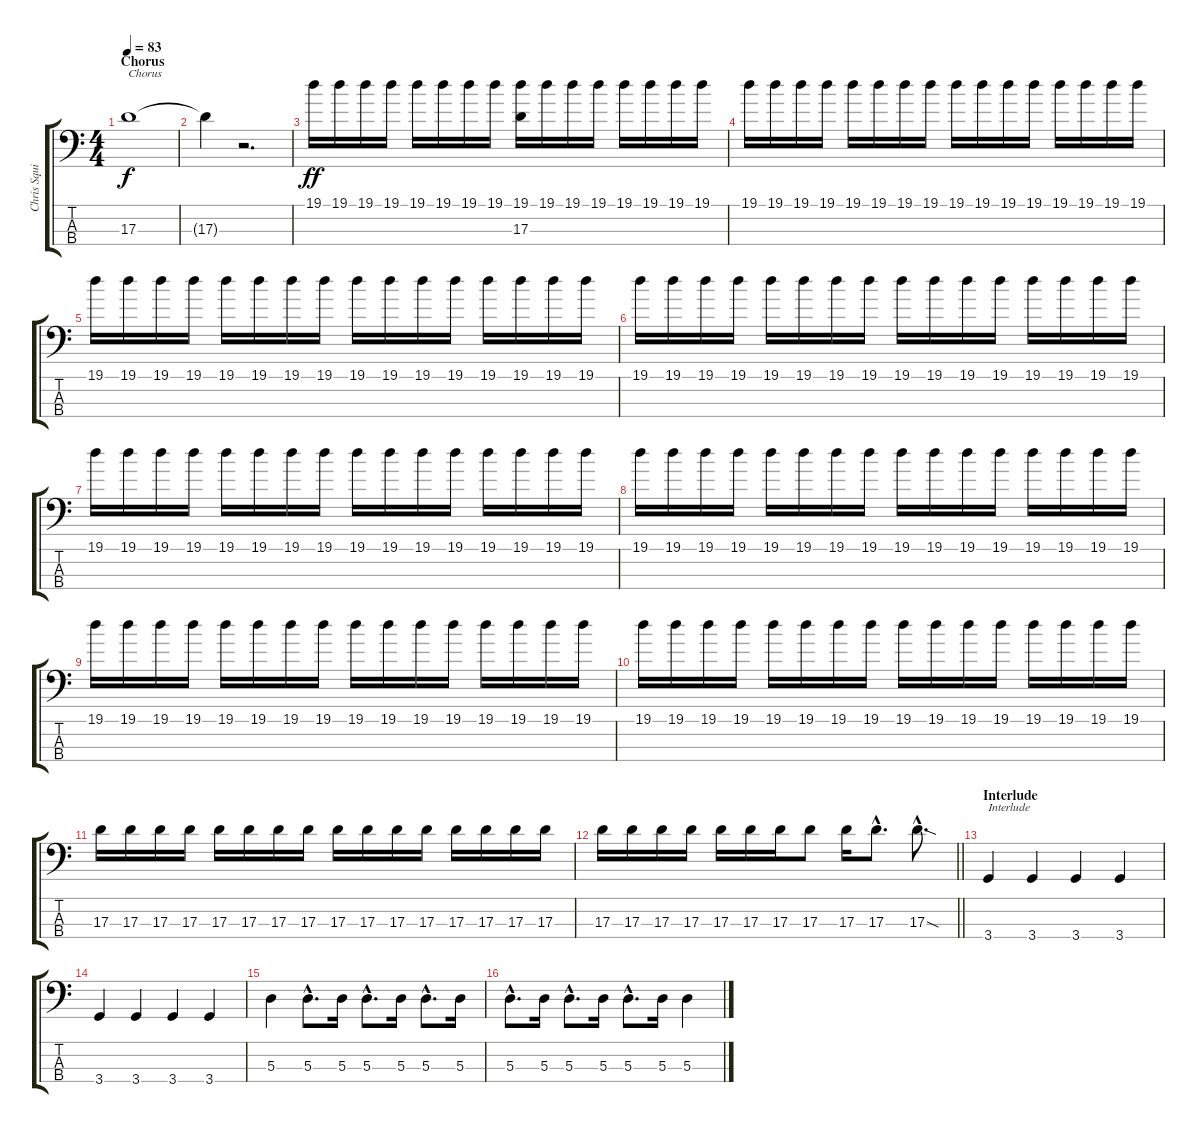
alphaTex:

\track ("Chris Squire" "Chris Squi") {instrument fretlessbass}
\staff {score tabs}
\tuning (G2 D2 A1 E1) {hide}
\ts (4 4)
\section ("" "Chorus")
\tempo 83
\clef f4
\ks c
17.3.1{txt "Chorus" dy f} |
17.3{t}.4 r.2{d} |
19.1.16{dy ff} 19.1.16 19.1.16 19.1.16 19.1.16 19.1.16 19.1.16 19.1.16 (19.1 17.3).16 19.1.16 19.1.16 19.1.16 19.1.16 19.1.16 19.1.16 19.1.16 |
19.1.16 19.1.16 19.1.16 19.1.16 19.1.16 19.1.16 19.1.16 19.1.16 19.1.16 19.1.16 19.1.16 19.1.16 19.1.16 19.1.16 19.1.16 19.1.16 |
19.1.16 19.1.16 19.1.16 19.1.16 19.1.16 19.1.16 19.1.16 19.1.16 19.1.16 19.1.16 19.1.16 19.1.16 19.1.16 19.1.16 19.1.16 19.1.16 |
19.1.16 19.1.16 19.1.16 19.1.16 19.1.16 19.1.16 19.1.16 19.1.16 19.1.16 19.1.16 19.1.16 19.1.16 19.1.16 19.1.16 19.1.16 19.1.16 |
19.1.16 19.1.16 19.1.16 19.1.16 19.1.16 19.1.16 19.1.16 19.1.16 19.1.16 19.1.16 19.1.16 19.1.16 19.1.16 19.1.16 19.1.16 19.1.16 |
19.1.16 19.1.16 19.1.16 19.1.16 19.1.16 19.1.16 19.1.16 19.1.16 19.1.16 19.1.16 19.1.16 19.1.16 19.1.16 19.1.16 19.1.16 19.1.16 |
19.1.16 19.1.16 19.1.16 19.1.16 19.1.16 19.1.16 19.1.16 19.1.16 19.1.16 19.1.16 19.1.16 19.1.16 19.1.16 19.1.16 19.1.16 19.1.16 |
19.1.16 19.1.16 19.1.16 19.1.16 19.1.16 19.1.16 19.1.16 19.1.16 19.1.16 19.1.16 19.1.16 19.1.16 19.1.16 19.1.16 19.1.16 19.1.16 |
17.3.16 17.3.16 17.3.16 17.3.16 17.3.16 17.3.16 17.3.16 17.3.16 17.3.16 17.3.16 17.3.16 17.3.16 17.3.16 17.3.16 17.3.16 17.3.16 |
\barLineRight lightlight
17.3.16 17.3.16 17.3.16 17.3.16 17.3.16 17.3.16 17.3.16 17.3.8 17.3.16 17.3{hac}.8{d} 17.3{sod hac}.8{d} |
\section ("" "Interlude")
3.4.4{txt "Interlude"} 3.4.4 3.4.4 3.4.4 |
3.4.4 3.4.4 3.4.4 3.4.4 |
5.3.4 5.3{hac}.8{d} 5.3.16 5.3{hac}.8{d} 5.3.16 5.3{hac}.8{d} 5.3.16 |
5.3{hac}.8{d} 5.3.16 5.3{hac}.8{d} 5.3.16 5.3{hac}.8{d} 5.3.16 5.3.4
